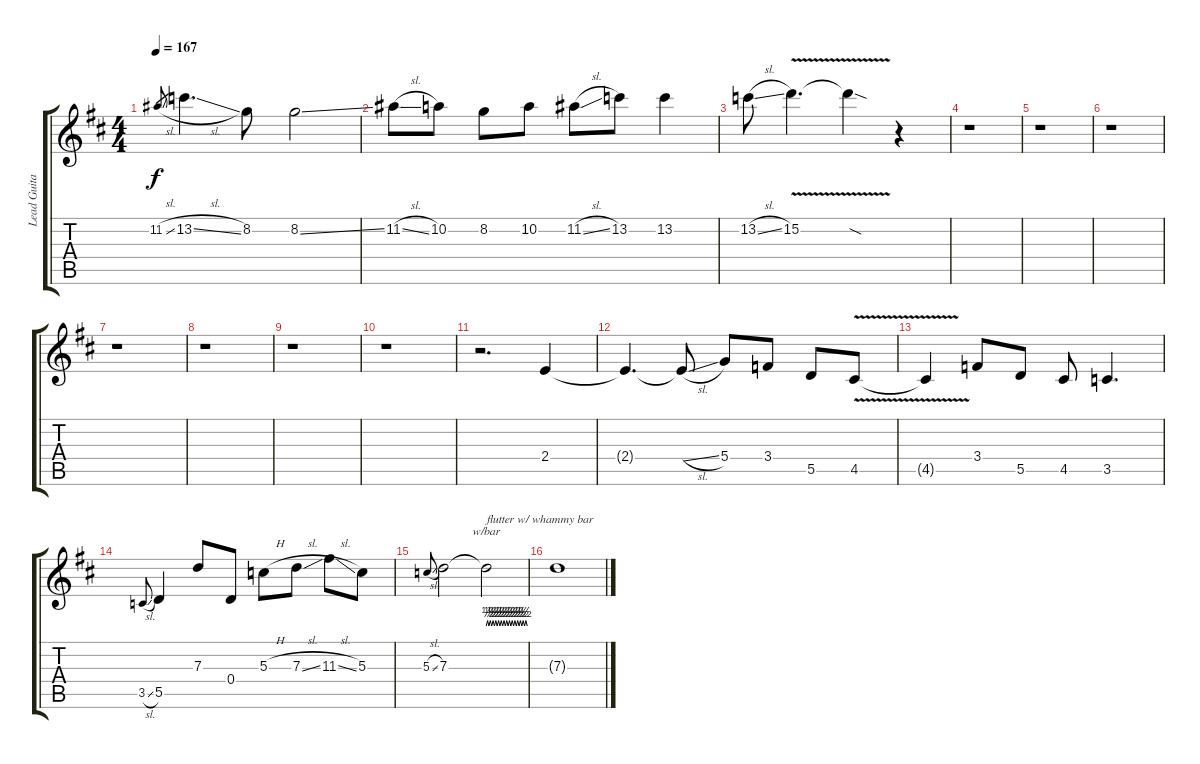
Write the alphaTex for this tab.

\track ("Lead Guitar" "Lead Guita") {instrument overdrivenguitar}
\staff {score tabs}
\tuning (E4 B3 G3 D3 A2 D2) {hide}
\ts (4 4)
\tempo 167
\clef g2
\ks d
11.2{sl}.8{gr dy f} 13.2{sl}.4{d} 8.2.8 8.2{ss}.2 |
11.2{sl}.8 10.2.8 8.2.8 10.2.8 11.2{sl}.8 13.2.8 13.2.4 |
13.2{sl}.8 15.2{v}.4{d} 15.2{sod t}.4 r.4 |
r.1 |
r.1 |
r.1 |
r.1 |
r.1 |
r.1 |
r.1 |
r.2{d} 2.4.4 |
2.4{t}.4{d} 2.4{sl t}.8 5.4.8 3.4.8 5.5.8 4.5{v}.8 |
4.5{t}.4 3.4.8 5.5.8 4.5.8 3.5.4{d} |
3.5{sl}.8{gr onbeat} 5.5.4 7.3.8 0.4.8 5.3{h}.8 7.3{sl}.8 11.3{sl}.8 5.3.8 |
5.3{sl}.8{gr onbeat} 7.3.2 7.3{t}.2{tbe (custom default 0 0 2 2 4 0 6 2 8 0 10 2 12 0 14 2 16 0 18 2 20 0 22 2 24 0 26 2 28 0 30 2 32 0 34 2 36 0 38 2 40 0 42 2 44 0 46 2 48 0 50 2 52 0 54 2 56 0 58 2 60 0) txt "flutter w/ whammy bar"} |
7.3{t}.1
